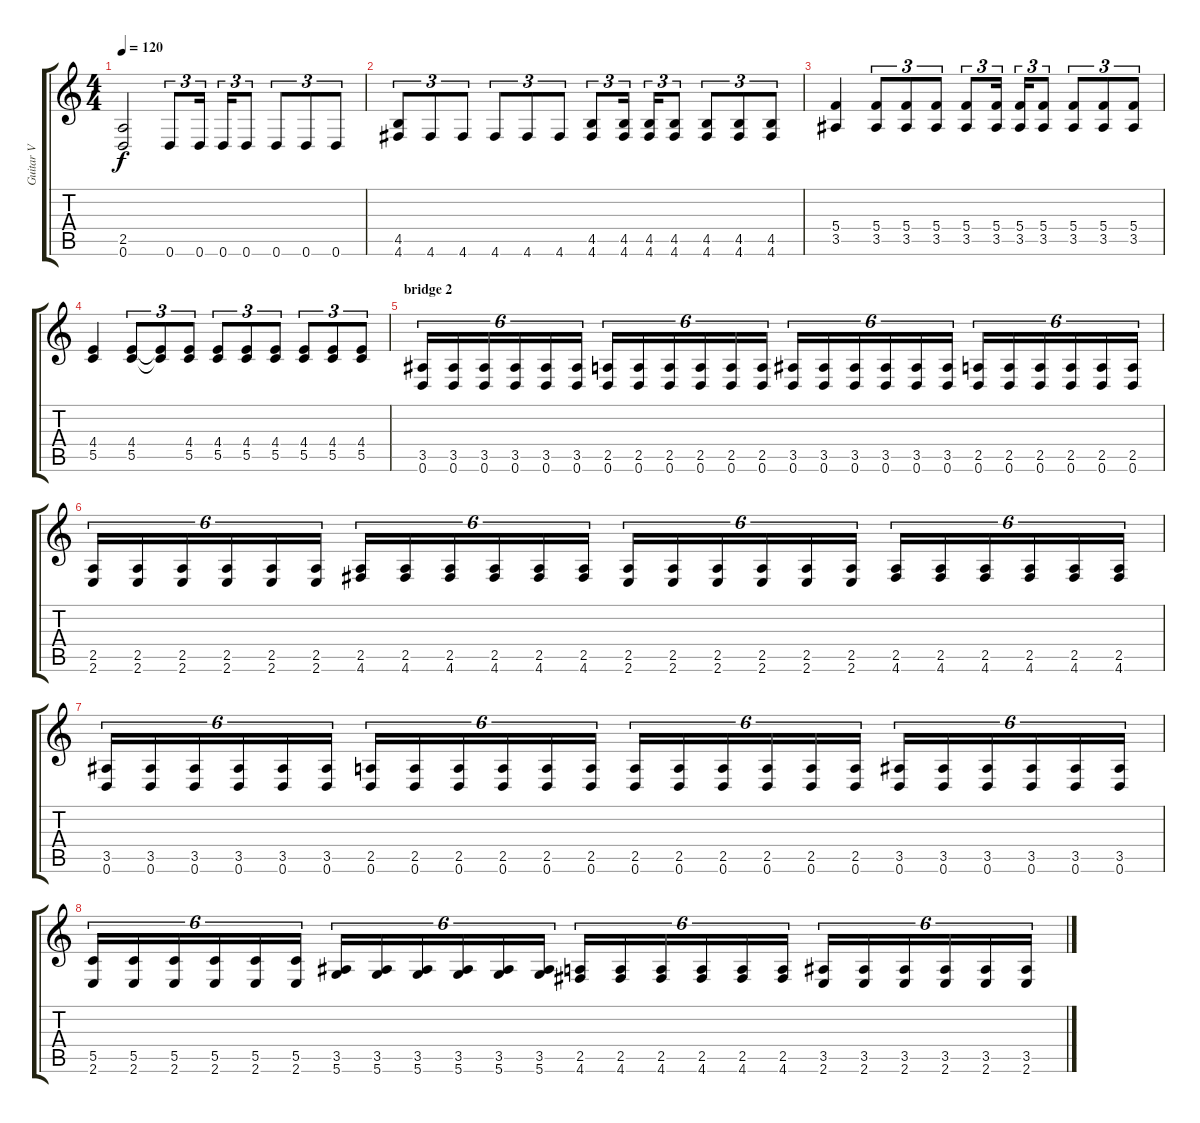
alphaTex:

\track ("Guitar V" "Guitar V") {instrument overdrivenguitar}
\staff {score tabs}
\tuning (D4 A3 F3 C3 G2 D2) {hide}
\ts (4 4)
\tempo 120
\clef g2
\ks c
(2.5 0.6).2{dy f} 0.6.8{tu (3 2)} 0.6.16{tu (3 2)} 0.6.16{tu (3 2)} 0.6.8{tu (3 2)} 0.6.8{tu (3 2)} 0.6.8{tu (3 2)} 0.6.8{tu (3 2)} |
(4.5 4.6).8{tu (3 2)} 4.6.8{tu (3 2)} 4.6.8{tu (3 2)} 4.6.8{tu (3 2)} 4.6.8{tu (3 2)} 4.6.8{tu (3 2)} (4.5 4.6).8{tu (3 2)} (4.5 4.6).16{tu (3 2)} (4.5 4.6).16{tu (3 2)} (4.5 4.6).8{tu (3 2)} (4.5 4.6).8{tu (3 2)} (4.5 4.6).8{tu (3 2)} (4.5 4.6).8{tu (3 2)} |
(5.4 3.5).4 (5.4 3.5).8{tu (3 2)} (5.4 3.5).8{tu (3 2)} (5.4 3.5).8{tu (3 2)} (5.4 3.5).8{tu (3 2)} (5.4 3.5).16{tu (3 2)} (5.4 3.5).16{tu (3 2)} (5.4 3.5).8{tu (3 2)} (5.4 3.5).8{tu (3 2)} (5.4 3.5).8{tu (3 2)} (5.4 3.5).8{tu (3 2)} |
(4.4 5.5).4 (4.4 5.5).8{tu (3 2)} (4.4{t} 5.5{t}).8{tu (3 2)} (4.4 5.5).8{tu (3 2)} (4.4 5.5).8{tu (3 2)} (4.4 5.5).8{tu (3 2)} (4.4 5.5).8{tu (3 2)} (4.4 5.5).8{tu (3 2)} (4.4 5.5).8{tu (3 2)} (4.4 5.5).8{tu (3 2)} |
\section ("" "bridge 2")
(3.5 0.6).16{tu (6 4)} (3.5 0.6).16{tu (6 4)} (3.5 0.6).16{tu (6 4)} (3.5 0.6).16{tu (6 4)} (3.5 0.6).16{tu (6 4)} (3.5 0.6).16{tu (6 4)} (2.5 0.6).16{tu (6 4)} (2.5 0.6).16{tu (6 4)} (2.5 0.6).16{tu (6 4)} (2.5 0.6).16{tu (6 4)} (2.5 0.6).16{tu (6 4)} (2.5 0.6).16{tu (6 4)} (3.5 0.6).16{tu (6 4)} (3.5 0.6).16{tu (6 4)} (3.5 0.6).16{tu (6 4)} (3.5 0.6).16{tu (6 4)} (3.5 0.6).16{tu (6 4)} (3.5 0.6).16{tu (6 4)} (2.5 0.6).16{tu (6 4)} (2.5 0.6).16{tu (6 4)} (2.5 0.6).16{tu (6 4)} (2.5 0.6).16{tu (6 4)} (2.5 0.6).16{tu (6 4)} (2.5 0.6).16{tu (6 4)} |
(2.5 2.6).16{tu (6 4)} (2.5 2.6).16{tu (6 4)} (2.5 2.6).16{tu (6 4)} (2.5 2.6).16{tu (6 4)} (2.5 2.6).16{tu (6 4)} (2.5 2.6).16{tu (6 4)} (2.5 4.6).16{tu (6 4)} (2.5 4.6).16{tu (6 4)} (2.5 4.6).16{tu (6 4)} (2.5 4.6).16{tu (6 4)} (2.5 4.6).16{tu (6 4)} (2.5 4.6).16{tu (6 4)} (2.5 2.6).16{tu (6 4)} (2.5 2.6).16{tu (6 4)} (2.5 2.6).16{tu (6 4)} (2.5 2.6).16{tu (6 4)} (2.5 2.6).16{tu (6 4)} (2.5 2.6).16{tu (6 4)} (2.5 4.6).16{tu (6 4)} (2.5 4.6).16{tu (6 4)} (2.5 4.6).16{tu (6 4)} (2.5 4.6).16{tu (6 4)} (2.5 4.6).16{tu (6 4)} (2.5 4.6).16{tu (6 4)} |
(3.5 0.6).16{tu (6 4)} (3.5 0.6).16{tu (6 4)} (3.5 0.6).16{tu (6 4)} (3.5 0.6).16{tu (6 4)} (3.5 0.6).16{tu (6 4)} (3.5 0.6).16{tu (6 4)} (2.5 0.6).16{tu (6 4)} (2.5 0.6).16{tu (6 4)} (2.5 0.6).16{tu (6 4)} (2.5 0.6).16{tu (6 4)} (2.5 0.6).16{tu (6 4)} (2.5 0.6).16{tu (6 4)} (2.5 0.6).16{tu (6 4)} (2.5 0.6).16{tu (6 4)} (2.5 0.6).16{tu (6 4)} (2.5 0.6).16{tu (6 4)} (2.5 0.6).16{tu (6 4)} (2.5 0.6).16{tu (6 4)} (3.5 0.6).16{tu (6 4)} (3.5 0.6).16{tu (6 4)} (3.5 0.6).16{tu (6 4)} (3.5 0.6).16{tu (6 4)} (3.5 0.6).16{tu (6 4)} (3.5 0.6).16{tu (6 4)} |
(5.5 2.6).16{tu (6 4)} (5.5 2.6).16{tu (6 4)} (5.5 2.6).16{tu (6 4)} (5.5 2.6).16{tu (6 4)} (5.5 2.6).16{tu (6 4)} (5.5 2.6).16{tu (6 4)} (3.5 5.6).16{tu (6 4)} (3.5 5.6).16{tu (6 4)} (3.5 5.6).16{tu (6 4)} (3.5 5.6).16{tu (6 4)} (3.5 5.6).16{tu (6 4)} (3.5 5.6).16{tu (6 4)} (2.5 4.6).16{tu (6 4)} (2.5 4.6).16{tu (6 4)} (2.5 4.6).16{tu (6 4)} (2.5 4.6).16{tu (6 4)} (2.5 4.6).16{tu (6 4)} (2.5 4.6).16{tu (6 4)} (3.5 2.6).16{tu (6 4)} (3.5 2.6).16{tu (6 4)} (3.5 2.6).16{tu (6 4)} (3.5 2.6).16{tu (6 4)} (3.5 2.6).16{tu (6 4)} (3.5 2.6).16{tu (6 4)}
